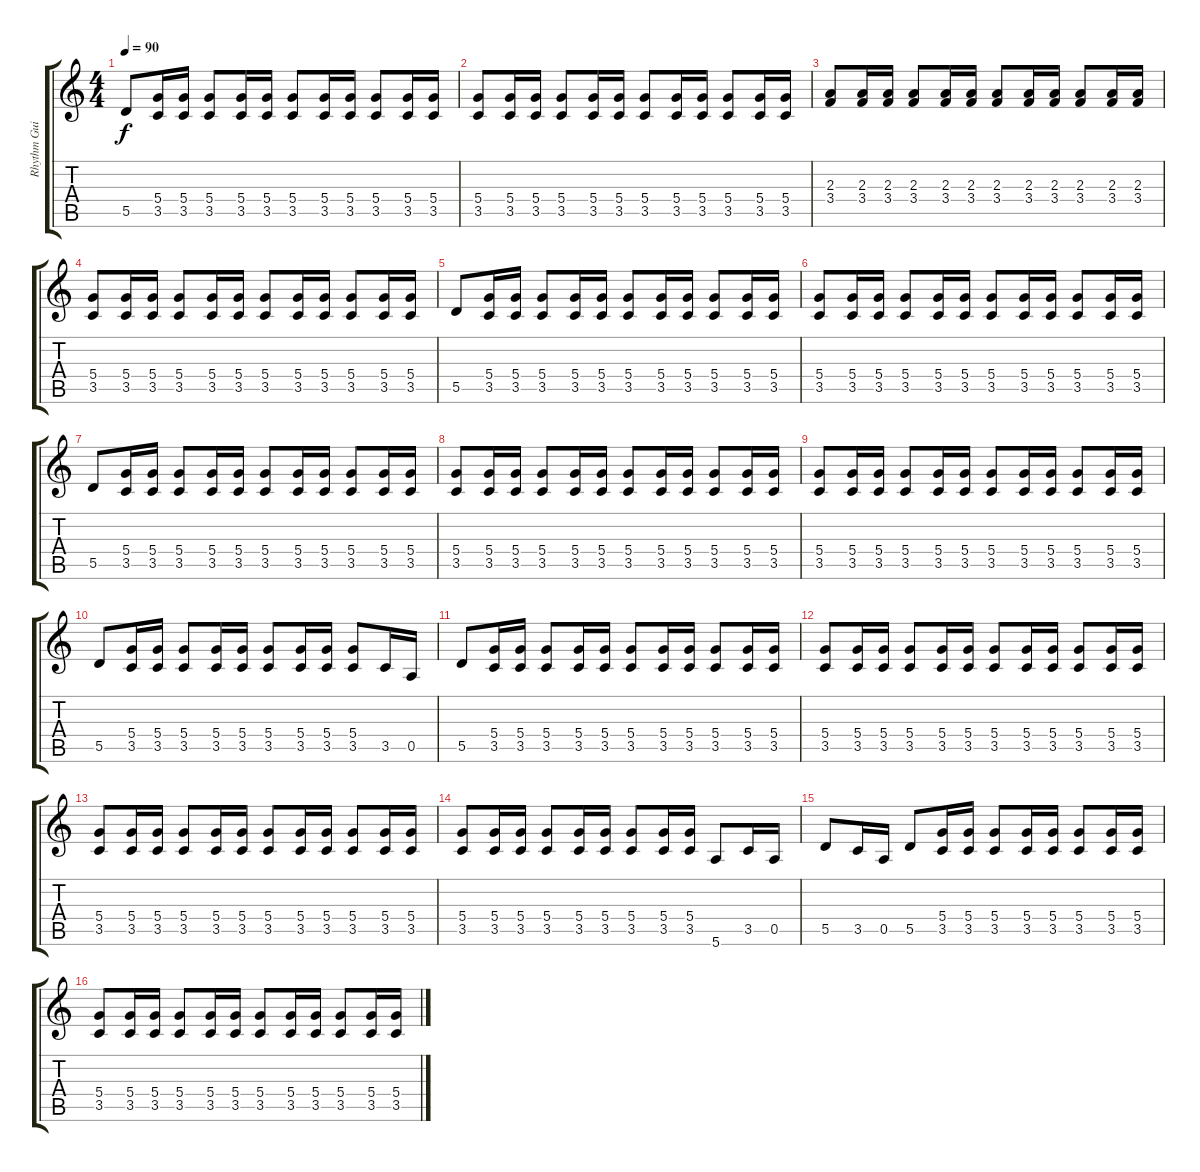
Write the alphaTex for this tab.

\track ("Rhythm Guitar" "Rhythm Gui") {instrument electricguitarmuted}
\staff {score tabs}
\tuning (E4 B3 G3 D3 A2 E2) {hide}
\ts (4 4)
\tempo 90
\clef g2
\ks c
5.5.8{dy f} (5.4 3.5).16 (5.4 3.5).16 (5.4 3.5).8 (5.4 3.5).16 (5.4 3.5).16 (5.4 3.5).8 (5.4 3.5).16 (5.4 3.5).16 (5.4 3.5).8 (5.4 3.5).16 (5.4 3.5).16 |
(5.4 3.5).8 (5.4 3.5).16 (5.4 3.5).16 (5.4 3.5).8 (5.4 3.5).16 (5.4 3.5).16 (5.4 3.5).8 (5.4 3.5).16 (5.4 3.5).16 (5.4 3.5).8 (5.4 3.5).16 (5.4 3.5).16 |
(2.3 3.4).8 (2.3 3.4).16 (2.3 3.4).16 (2.3 3.4).8 (2.3 3.4).16 (2.3 3.4).16 (2.3 3.4).8 (2.3 3.4).16 (2.3 3.4).16 (2.3 3.4).8 (2.3 3.4).16 (2.3 3.4).16 |
(5.4 3.5).8 (5.4 3.5).16 (5.4 3.5).16 (5.4 3.5).8 (5.4 3.5).16 (5.4 3.5).16 (5.4 3.5).8 (5.4 3.5).16 (5.4 3.5).16 (5.4 3.5).8 (5.4 3.5).16 (5.4 3.5).16 |
5.5.8 (5.4 3.5).16 (5.4 3.5).16 (5.4 3.5).8 (5.4 3.5).16 (5.4 3.5).16 (5.4 3.5).8 (5.4 3.5).16 (5.4 3.5).16 (5.4 3.5).8 (5.4 3.5).16 (5.4 3.5).16 |
(5.4 3.5).8 (5.4 3.5).16 (5.4 3.5).16 (5.4 3.5).8 (5.4 3.5).16 (5.4 3.5).16 (5.4 3.5).8 (5.4 3.5).16 (5.4 3.5).16 (5.4 3.5).8 (5.4 3.5).16 (5.4 3.5).16 |
5.5.8 (5.4 3.5).16 (5.4 3.5).16 (5.4 3.5).8 (5.4 3.5).16 (5.4 3.5).16 (5.4 3.5).8 (5.4 3.5).16 (5.4 3.5).16 (5.4 3.5).8 (5.4 3.5).16 (5.4 3.5).16 |
(5.4 3.5).8 (5.4 3.5).16 (5.4 3.5).16 (5.4 3.5).8 (5.4 3.5).16 (5.4 3.5).16 (5.4 3.5).8 (5.4 3.5).16 (5.4 3.5).16 (5.4 3.5).8 (5.4 3.5).16 (5.4 3.5).16 |
(5.4 3.5).8 (5.4 3.5).16 (5.4 3.5).16 (5.4 3.5).8 (5.4 3.5).16 (5.4 3.5).16 (5.4 3.5).8 (5.4 3.5).16 (5.4 3.5).16 (5.4 3.5).8 (5.4 3.5).16 (5.4 3.5).16 |
5.5.8 (5.4 3.5).16 (5.4 3.5).16 (5.4 3.5).8 (5.4 3.5).16 (5.4 3.5).16 (5.4 3.5).8 (5.4 3.5).16 (5.4 3.5).16 (5.4 3.5).8 3.5.16 0.5.16 |
5.5.8 (5.4 3.5).16 (5.4 3.5).16 (5.4 3.5).8 (5.4 3.5).16 (5.4 3.5).16 (5.4 3.5).8 (5.4 3.5).16 (5.4 3.5).16 (5.4 3.5).8 (5.4 3.5).16 (5.4 3.5).16 |
(5.4 3.5).8 (5.4 3.5).16 (5.4 3.5).16 (5.4 3.5).8 (5.4 3.5).16 (5.4 3.5).16 (5.4 3.5).8 (5.4 3.5).16 (5.4 3.5).16 (5.4 3.5).8 (5.4 3.5).16 (5.4 3.5).16 |
(5.4 3.5).8 (5.4 3.5).16 (5.4 3.5).16 (5.4 3.5).8 (5.4 3.5).16 (5.4 3.5).16 (5.4 3.5).8 (5.4 3.5).16 (5.4 3.5).16 (5.4 3.5).8 (5.4 3.5).16 (5.4 3.5).16 |
(5.4 3.5).8 (5.4 3.5).16 (5.4 3.5).16 (5.4 3.5).8 (5.4 3.5).16 (5.4 3.5).16 (5.4 3.5).8 (5.4 3.5).16 (5.4 3.5).16 5.6.8 3.5.16 0.5.16 |
5.5.8 3.5.16 0.5.16 5.5.8 (5.4 3.5).16 (5.4 3.5).16 (5.4 3.5).8 (5.4 3.5).16 (5.4 3.5).16 (5.4 3.5).8 (5.4 3.5).16 (5.4 3.5).16 |
(5.4 3.5).8 (5.4 3.5).16 (5.4 3.5).16 (5.4 3.5).8 (5.4 3.5).16 (5.4 3.5).16 (5.4 3.5).8 (5.4 3.5).16 (5.4 3.5).16 (5.4 3.5).8 (5.4 3.5).16 (5.4 3.5).16
